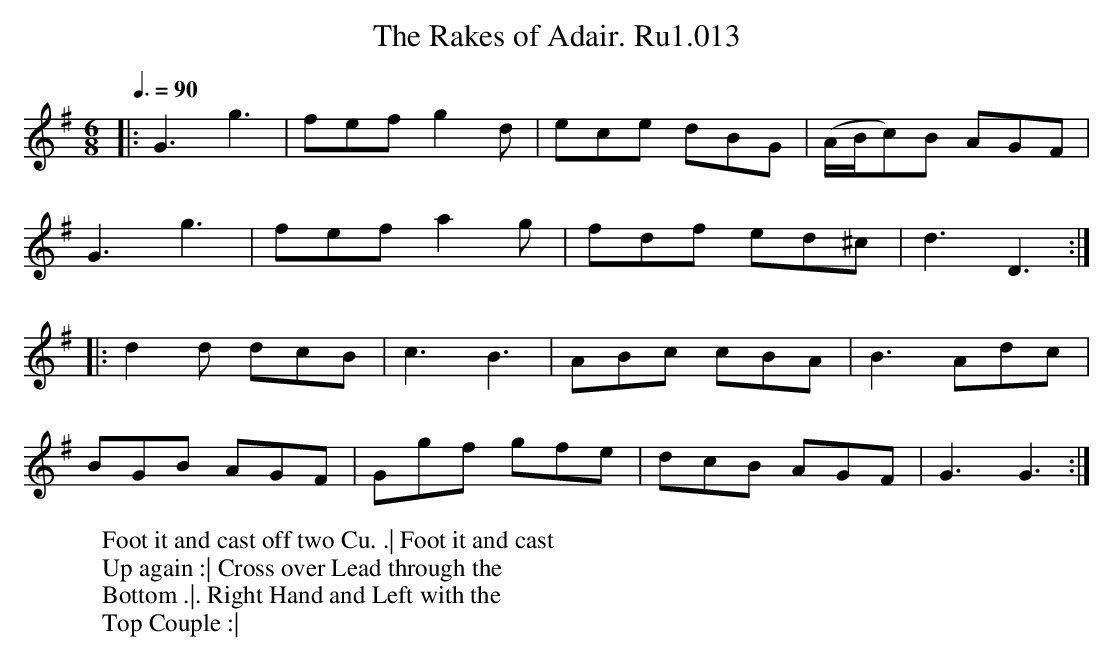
X:1
T:Rakes of Adair. Ru1.013, The
M:6/8
L:1/8
W:Foot it and cast off two Cu. .| Foot it and cast
W:Up again :| Cross over Lead through the
W:Bottom .|. Right Hand and Left with the
W:Top Couple :|
Q:3/8=90
K:G
|:G3 g3 | fef g2d | ece dBG | (A/B/c)B AGF |
G3 g3 | fef a2g | fdf ed^c | d3 D3 :|
|: d2d dcB | c3 B3 | ABc cBA | B3 Adc |
BGB AGF | Ggf gfe | dcB AGF | G3 G3 :|
